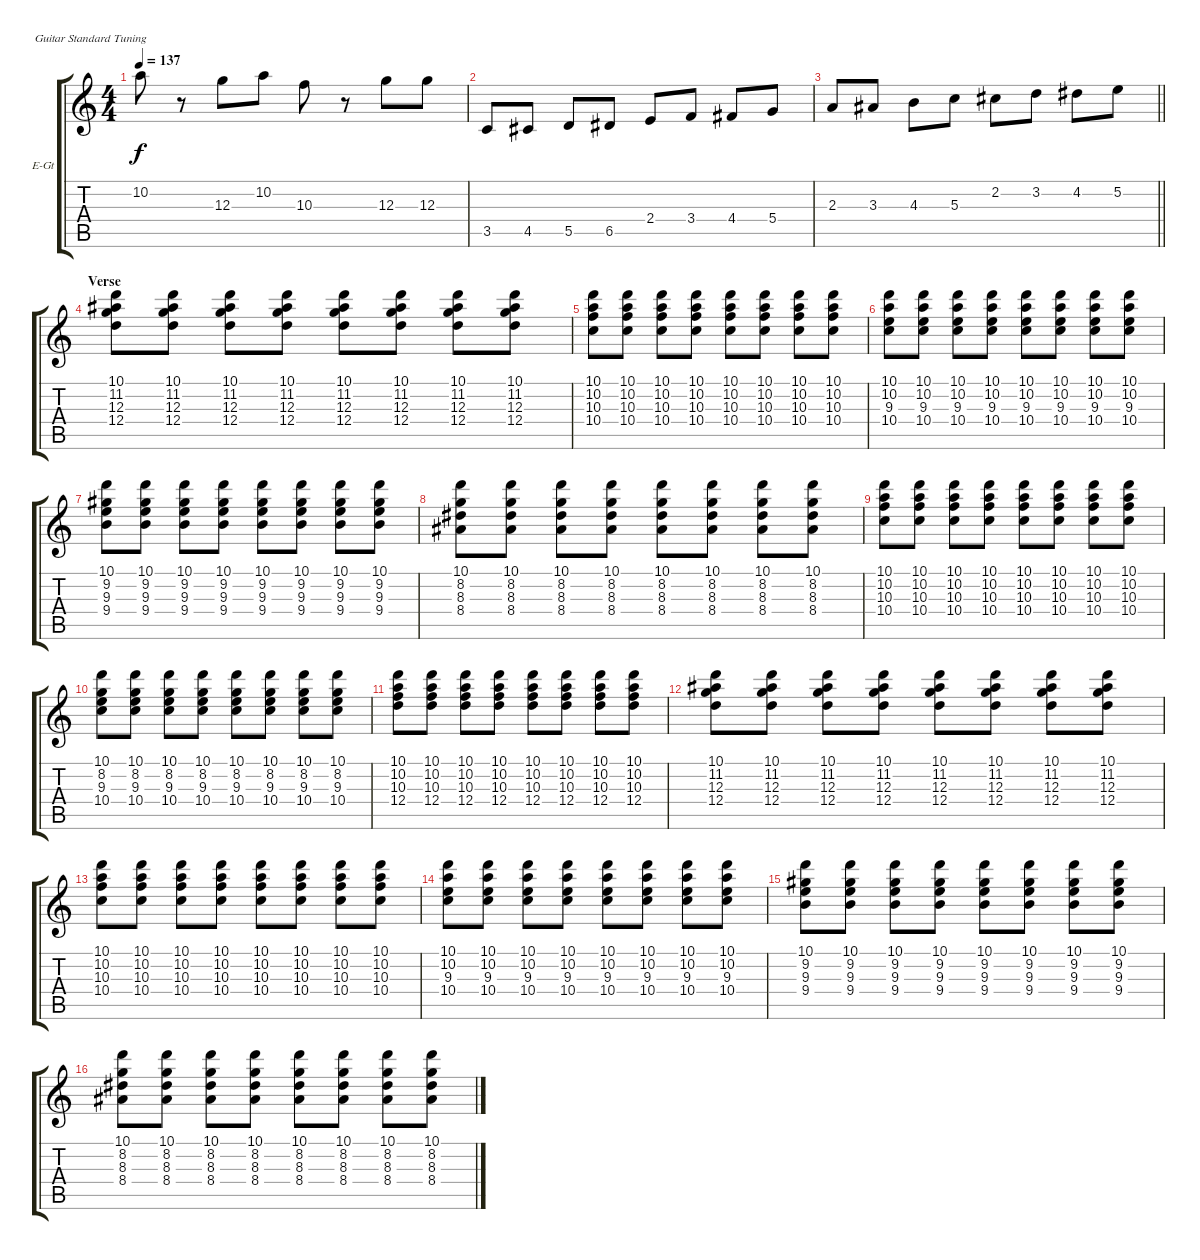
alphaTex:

\bracketExtendMode groupsimilarinstruments
\firstSystemTrackNameOrientation horizontal
\otherSystemsTrackNameOrientation horizontal
\track ("Nick Valensi" "E-Gt") {instrument overdrivenguitar}
\staff {score tabs}
\tuning (E4 B3 G3 D3 A2 E2)
\ts (4 4)
\tempo 137
\clef g2
\ks c
10.2.8{dy f} r.8 12.3.8 10.2.8 10.3.8 r.8 12.3.8 12.3.8 |
3.5.8 4.5.8 5.5.8 6.5.8 2.4.8 3.4.8 4.4.8 5.4.8 |
\barLineRight lightlight
2.3.8 3.3.8 4.3.8 5.3.8 2.2.8 3.2.8 4.2.8 5.2.8 |
\section ("" "Verse")
(10.1 11.2 12.3 12.4).8 (10.1 11.2 12.3 12.4).8 (10.1 11.2 12.3 12.4).8 (10.1 11.2 12.3 12.4).8 (10.1 11.2 12.3 12.4).8 (10.1 11.2 12.3 12.4).8 (10.1 11.2 12.3 12.4).8 (10.1 11.2 12.3 12.4).8 |
(10.1 10.2 10.3 10.4).8 (10.1 10.2 10.3 10.4).8 (10.1 10.2 10.3 10.4).8 (10.1 10.2 10.3 10.4).8 (10.1 10.2 10.3 10.4).8 (10.1 10.2 10.3 10.4).8 (10.1 10.2 10.3 10.4).8 (10.1 10.2 10.3 10.4).8 |
(10.1 10.2 9.3 10.4).8 (10.1 10.2 9.3 10.4).8 (10.1 10.2 9.3 10.4).8 (10.1 10.2 9.3 10.4).8 (10.1 10.2 9.3 10.4).8 (10.1 10.2 9.3 10.4).8 (10.1 10.2 9.3 10.4).8 (10.1 10.2 9.3 10.4).8 |
(10.1 9.2 9.3 9.4).8 (10.1 9.2 9.3 9.4).8 (10.1 9.2 9.3 9.4).8 (10.1 9.2 9.3 9.4).8 (10.1 9.2 9.3 9.4).8 (10.1 9.2 9.3 9.4).8 (10.1 9.2 9.3 9.4).8 (10.1 9.2 9.3 9.4).8 |
(10.1 8.2 8.3 8.4).8 (10.1 8.2 8.3 8.4).8 (10.1 8.2 8.3 8.4).8 (10.1 8.2 8.3 8.4).8 (10.1 8.2 8.3 8.4).8 (10.1 8.2 8.3 8.4).8 (10.1 8.2 8.3 8.4).8 (10.1 8.2 8.3 8.4).8 |
(10.1 10.2 10.3 10.4).8 (10.1 10.2 10.3 10.4).8 (10.1 10.2 10.3 10.4).8 (10.1 10.2 10.3 10.4).8 (10.1 10.2 10.3 10.4).8 (10.1 10.2 10.3 10.4).8 (10.1 10.2 10.3 10.4).8 (10.1 10.2 10.3 10.4).8 |
(10.1 8.2 9.3 10.4).8 (10.1 8.2 9.3 10.4).8 (10.1 8.2 9.3 10.4).8 (10.1 8.2 9.3 10.4).8 (10.1 8.2 9.3 10.4).8 (10.1 8.2 9.3 10.4).8 (10.1 8.2 9.3 10.4).8 (10.1 8.2 9.3 10.4).8 |
(10.1 10.2 10.3 12.4).8 (10.1 10.2 10.3 12.4).8 (10.1 10.2 10.3 12.4).8 (10.1 10.2 10.3 12.4).8 (10.1 10.2 10.3 12.4).8 (10.1 10.2 10.3 12.4).8 (10.1 10.2 10.3 12.4).8 (10.1 10.2 10.3 12.4).8 |
(10.1 11.2 12.3 12.4).8 (10.1 11.2 12.3 12.4).8 (10.1 11.2 12.3 12.4).8 (10.1 11.2 12.3 12.4).8 (10.1 11.2 12.3 12.4).8 (10.1 11.2 12.3 12.4).8 (10.1 11.2 12.3 12.4).8 (10.1 11.2 12.3 12.4).8 |
(10.1 10.2 10.3 10.4).8 (10.1 10.2 10.3 10.4).8 (10.1 10.2 10.3 10.4).8 (10.1 10.2 10.3 10.4).8 (10.1 10.2 10.3 10.4).8 (10.1 10.2 10.3 10.4).8 (10.1 10.2 10.3 10.4).8 (10.1 10.2 10.3 10.4).8 |
(10.1 10.2 9.3 10.4).8 (10.1 10.2 9.3 10.4).8 (10.1 10.2 9.3 10.4).8 (10.1 10.2 9.3 10.4).8 (10.1 10.2 9.3 10.4).8 (10.1 10.2 9.3 10.4).8 (10.1 10.2 9.3 10.4).8 (10.1 10.2 9.3 10.4).8 |
(10.1 9.2 9.3 9.4).8 (10.1 9.2 9.3 9.4).8 (10.1 9.2 9.3 9.4).8 (10.1 9.2 9.3 9.4).8 (10.1 9.2 9.3 9.4).8 (10.1 9.2 9.3 9.4).8 (10.1 9.2 9.3 9.4).8 (10.1 9.2 9.3 9.4).8 |
(10.1 8.2 8.3 8.4).8 (10.1 8.2 8.3 8.4).8 (10.1 8.2 8.3 8.4).8 (10.1 8.2 8.3 8.4).8 (10.1 8.2 8.3 8.4).8 (10.1 8.2 8.3 8.4).8 (10.1 8.2 8.3 8.4).8 (10.1 8.2 8.3 8.4).8
